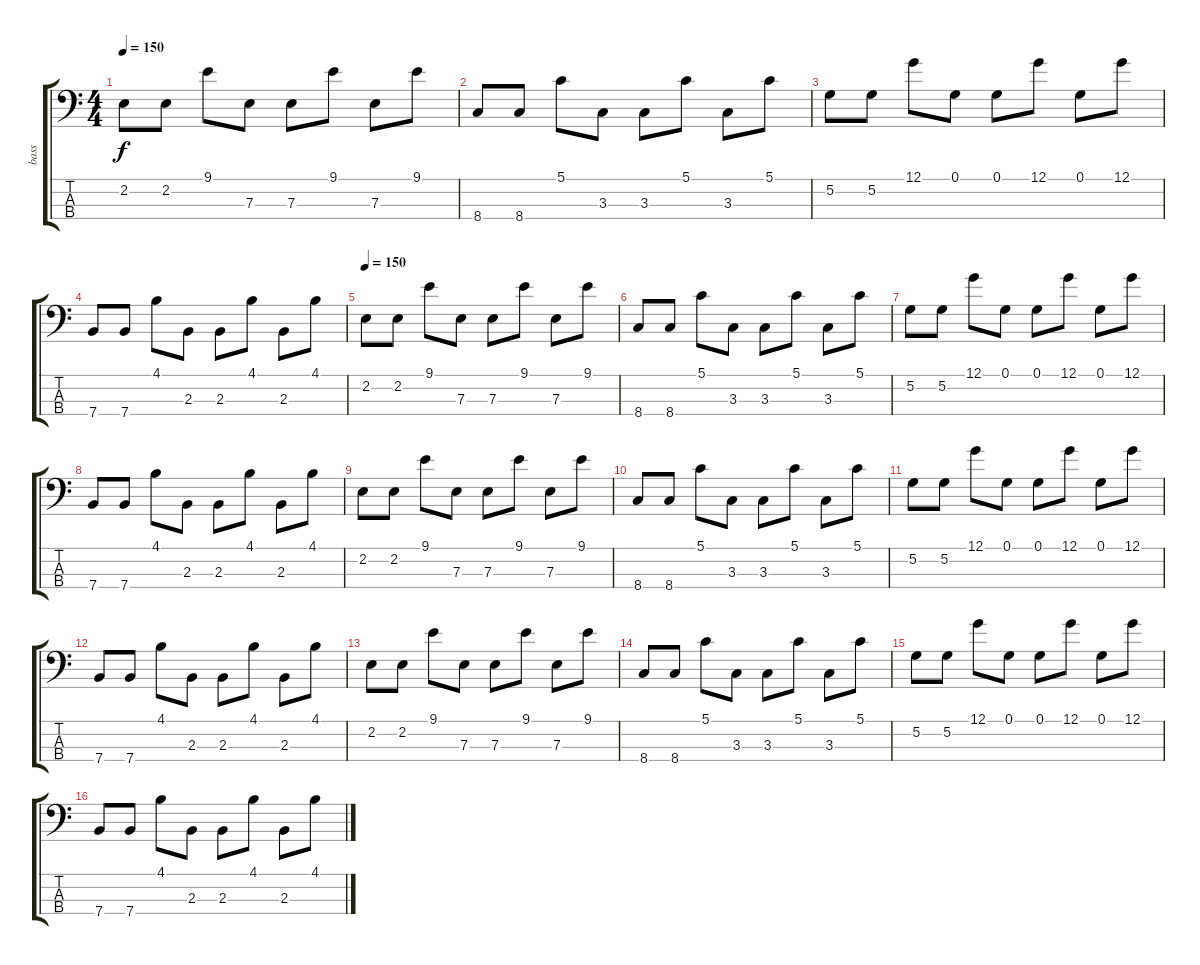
\track ("bass" "bass") {instrument electricbassfinger}
\staff {score tabs}
\tuning (G2 D2 A1 E1) {hide}
\ts (4 4)
\tempo 150
\clef f4
\ks c
2.2.8{dy f} 2.2.8 9.1.8 7.3.8 7.3.8 9.1.8 7.3.8 9.1.8 |
8.4.8 8.4.8 5.1.8 3.3.8 3.3.8 5.1.8 3.3.8 5.1.8 |
5.2.8 5.2.8 12.1.8 0.1.8 0.1.8 12.1.8 0.1.8 12.1.8 |
7.4.8 7.4.8 4.1.8 2.3.8 2.3.8 4.1.8 2.3.8 4.1.8 |
\tempo 150
2.2.8 2.2.8 9.1.8 7.3.8 7.3.8 9.1.8 7.3.8 9.1.8 |
8.4.8 8.4.8 5.1.8 3.3.8 3.3.8 5.1.8 3.3.8 5.1.8 |
5.2.8 5.2.8 12.1.8 0.1.8 0.1.8 12.1.8 0.1.8 12.1.8 |
7.4.8 7.4.8 4.1.8 2.3.8 2.3.8 4.1.8 2.3.8 4.1.8 |
2.2.8 2.2.8 9.1.8 7.3.8 7.3.8 9.1.8 7.3.8 9.1.8 |
8.4.8 8.4.8 5.1.8 3.3.8 3.3.8 5.1.8 3.3.8 5.1.8 |
5.2.8 5.2.8 12.1.8 0.1.8 0.1.8 12.1.8 0.1.8 12.1.8 |
7.4.8 7.4.8 4.1.8 2.3.8 2.3.8 4.1.8 2.3.8 4.1.8 |
2.2.8 2.2.8 9.1.8 7.3.8 7.3.8 9.1.8 7.3.8 9.1.8 |
8.4.8 8.4.8 5.1.8 3.3.8 3.3.8 5.1.8 3.3.8 5.1.8 |
5.2.8 5.2.8 12.1.8 0.1.8 0.1.8 12.1.8 0.1.8 12.1.8 |
7.4.8 7.4.8 4.1.8 2.3.8 2.3.8 4.1.8 2.3.8 4.1.8
